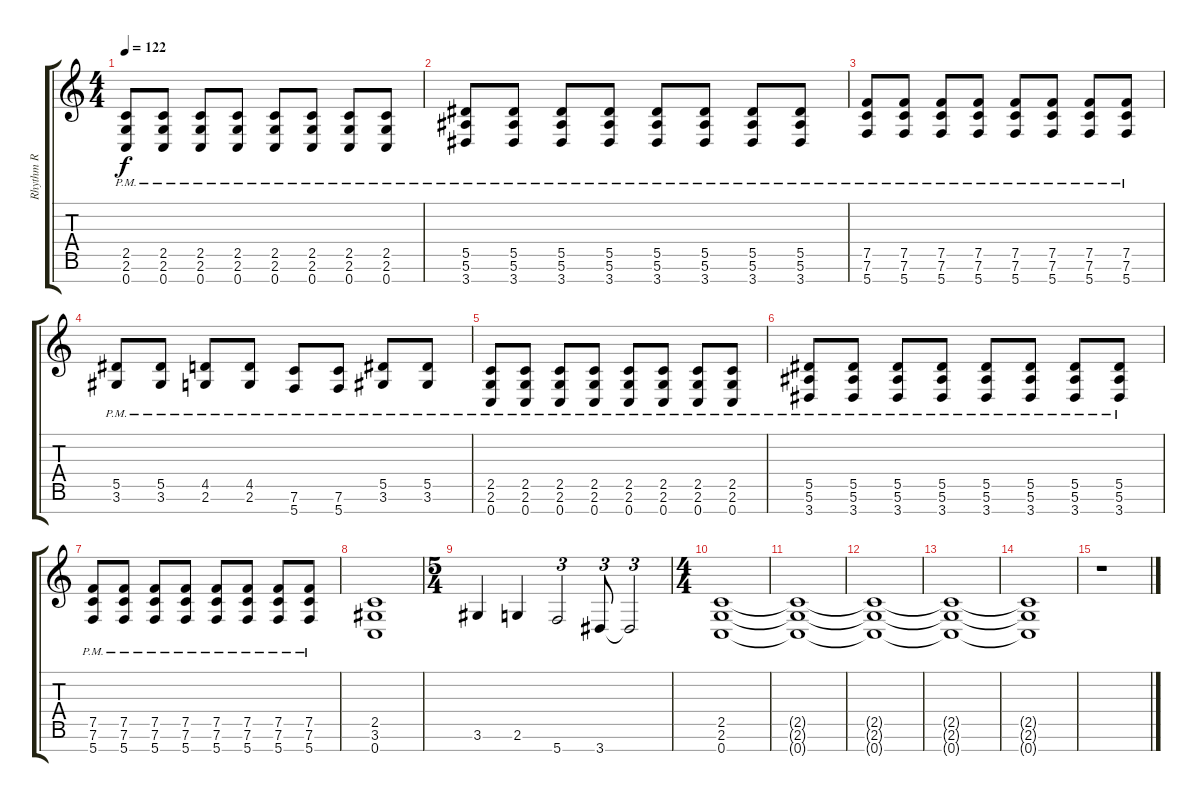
\track ("Rhythm R" "Rhythm R") {instrument distortionguitar}
\staff {score tabs}
\tuning (F4 C4 Ab3 Eb3 Bb2 F2 C2) {hide}
\ts (4 4)
\tempo 122
\clef g2
\ks c
(2.5{pm} 2.6{pm} 0.7{pm}).8{dy f} (2.5{pm} 2.6{pm} 0.7{pm}).8 (2.5{pm} 2.6{pm} 0.7{pm}).8 (2.5{pm} 2.6{pm} 0.7{pm}).8 (2.5{pm} 2.6{pm} 0.7{pm}).8 (2.5{pm} 2.6{pm} 0.7{pm}).8 (2.5{pm} 2.6{pm} 0.7{pm}).8 (2.5{pm} 2.6{pm} 0.7{pm}).8 |
(5.5{pm} 5.6{pm} 3.7{pm}).8 (5.5{pm} 5.6{pm} 3.7{pm}).8 (5.5{pm} 5.6{pm} 3.7{pm}).8 (5.5{pm} 5.6{pm} 3.7{pm}).8 (5.5{pm} 5.6{pm} 3.7{pm}).8 (5.5{pm} 5.6{pm} 3.7{pm}).8 (5.5{pm} 5.6{pm} 3.7{pm}).8 (5.5{pm} 5.6{pm} 3.7{pm}).8 |
(7.5{pm} 7.6{pm} 5.7{pm}).8 (7.5{pm} 7.6{pm} 5.7{pm}).8 (7.5{pm} 7.6{pm} 5.7{pm}).8 (7.5{pm} 7.6{pm} 5.7{pm}).8 (7.5{pm} 7.6{pm} 5.7{pm}).8 (7.5{pm} 7.6{pm} 5.7{pm}).8 (7.5{pm} 7.6{pm} 5.7{pm}).8 (7.5{pm} 7.6{pm} 5.7{pm}).8 |
(5.5{pm} 3.6{pm}).8 (5.5{pm} 3.6{pm}).8 (4.5{pm} 2.6{pm}).8 (4.5{pm} 2.6{pm}).8 (7.6{pm} 5.7{pm}).8 (7.6{pm} 5.7{pm}).8 (5.5{pm} 3.6{pm}).8 (5.5{pm} 3.6{pm}).8 |
(2.5{pm} 2.6{pm} 0.7{pm}).8 (2.5{pm} 2.6{pm} 0.7{pm}).8 (2.5{pm} 2.6{pm} 0.7{pm}).8 (2.5{pm} 2.6{pm} 0.7{pm}).8 (2.5{pm} 2.6{pm} 0.7{pm}).8 (2.5{pm} 2.6{pm} 0.7{pm}).8 (2.5{pm} 2.6{pm} 0.7{pm}).8 (2.5{pm} 2.6{pm} 0.7{pm}).8 |
(5.5{pm} 5.6{pm} 3.7{pm}).8 (5.5{pm} 5.6{pm} 3.7{pm}).8 (5.5{pm} 5.6{pm} 3.7{pm}).8 (5.5{pm} 5.6{pm} 3.7{pm}).8 (5.5{pm} 5.6{pm} 3.7{pm}).8 (5.5{pm} 5.6{pm} 3.7{pm}).8 (5.5{pm} 5.6{pm} 3.7{pm}).8 (5.5{pm} 5.6{pm} 3.7{pm}).8 |
(7.5{pm} 7.6{pm} 5.7{pm}).8 (7.5{pm} 7.6{pm} 5.7{pm}).8 (7.5{pm} 7.6{pm} 5.7{pm}).8 (7.5{pm} 7.6{pm} 5.7{pm}).8 (7.5{pm} 7.6{pm} 5.7{pm}).8 (7.5{pm} 7.6{pm} 5.7{pm}).8 (7.5{pm} 7.6{pm} 5.7{pm}).8 (7.5{pm} 7.6{pm} 5.7{pm}).8 |
(2.5 3.6 0.7).1 |
\ts (5 4)
3.6.4 2.6.4 5.7.2{tu (3 2)} 3.7.8{tu (3 2)} 3.7{t}.2{tu (3 2)} |
\ts (4 4)
(2.5 2.6 0.7).1 |
(2.5{t} 2.6{t} 0.7{t}).1 |
(2.5{t} 2.6{t} 0.7{t}).1 |
(2.5{t} 2.6{t} 0.7{t}).1 |
(2.5{t} 2.6{t} 0.7{t}).1 |
r.1
